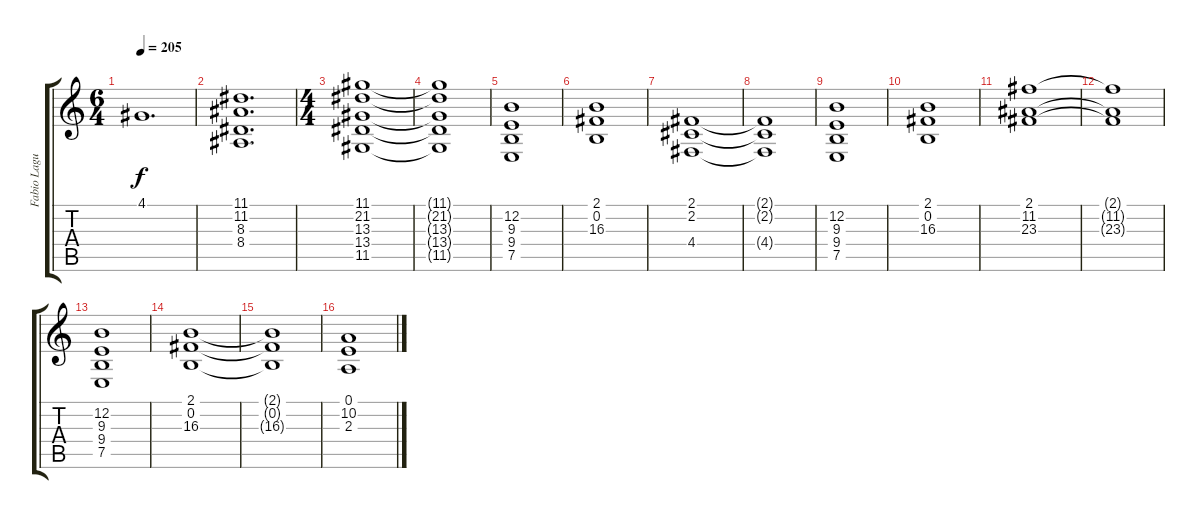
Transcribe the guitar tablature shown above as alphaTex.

\track ("Fabio Laguna" "Fabio Lagu") {instrument stringensemble1}
\staff {score tabs}
\tuning (E4 B3 G3 D3 A2 E2) {hide}
\ts (6 4)
\tempo 205
\clef g2
\ks c
4.1.1{d dy f} |
(11.1 11.2 8.3 8.4).1{d} |
\ts (4 4)
(11.1 21.2 13.3 13.4 11.5).1 |
(11.1{t} 21.2{t} 13.3{t} 13.4{t} 11.5{t}).1 |
(12.2 9.3 9.4 7.5).1 |
(2.1 0.2 16.3).1 |
(2.1 2.2 4.4).1 |
(2.1{t} 2.2{t} 4.4{t}).1 |
(12.2 9.3 9.4 7.5).1 |
(2.1 0.2 16.3).1 |
(2.1 11.2 23.3).1 |
(2.1{t} 11.2{t} 23.3{t}).1 |
(12.2 9.3 9.4 7.5).1 |
(2.1 0.2 16.3).1 |
(2.1{t} 0.2{t} 16.3{t}).1 |
(0.1 10.2 2.3).1
